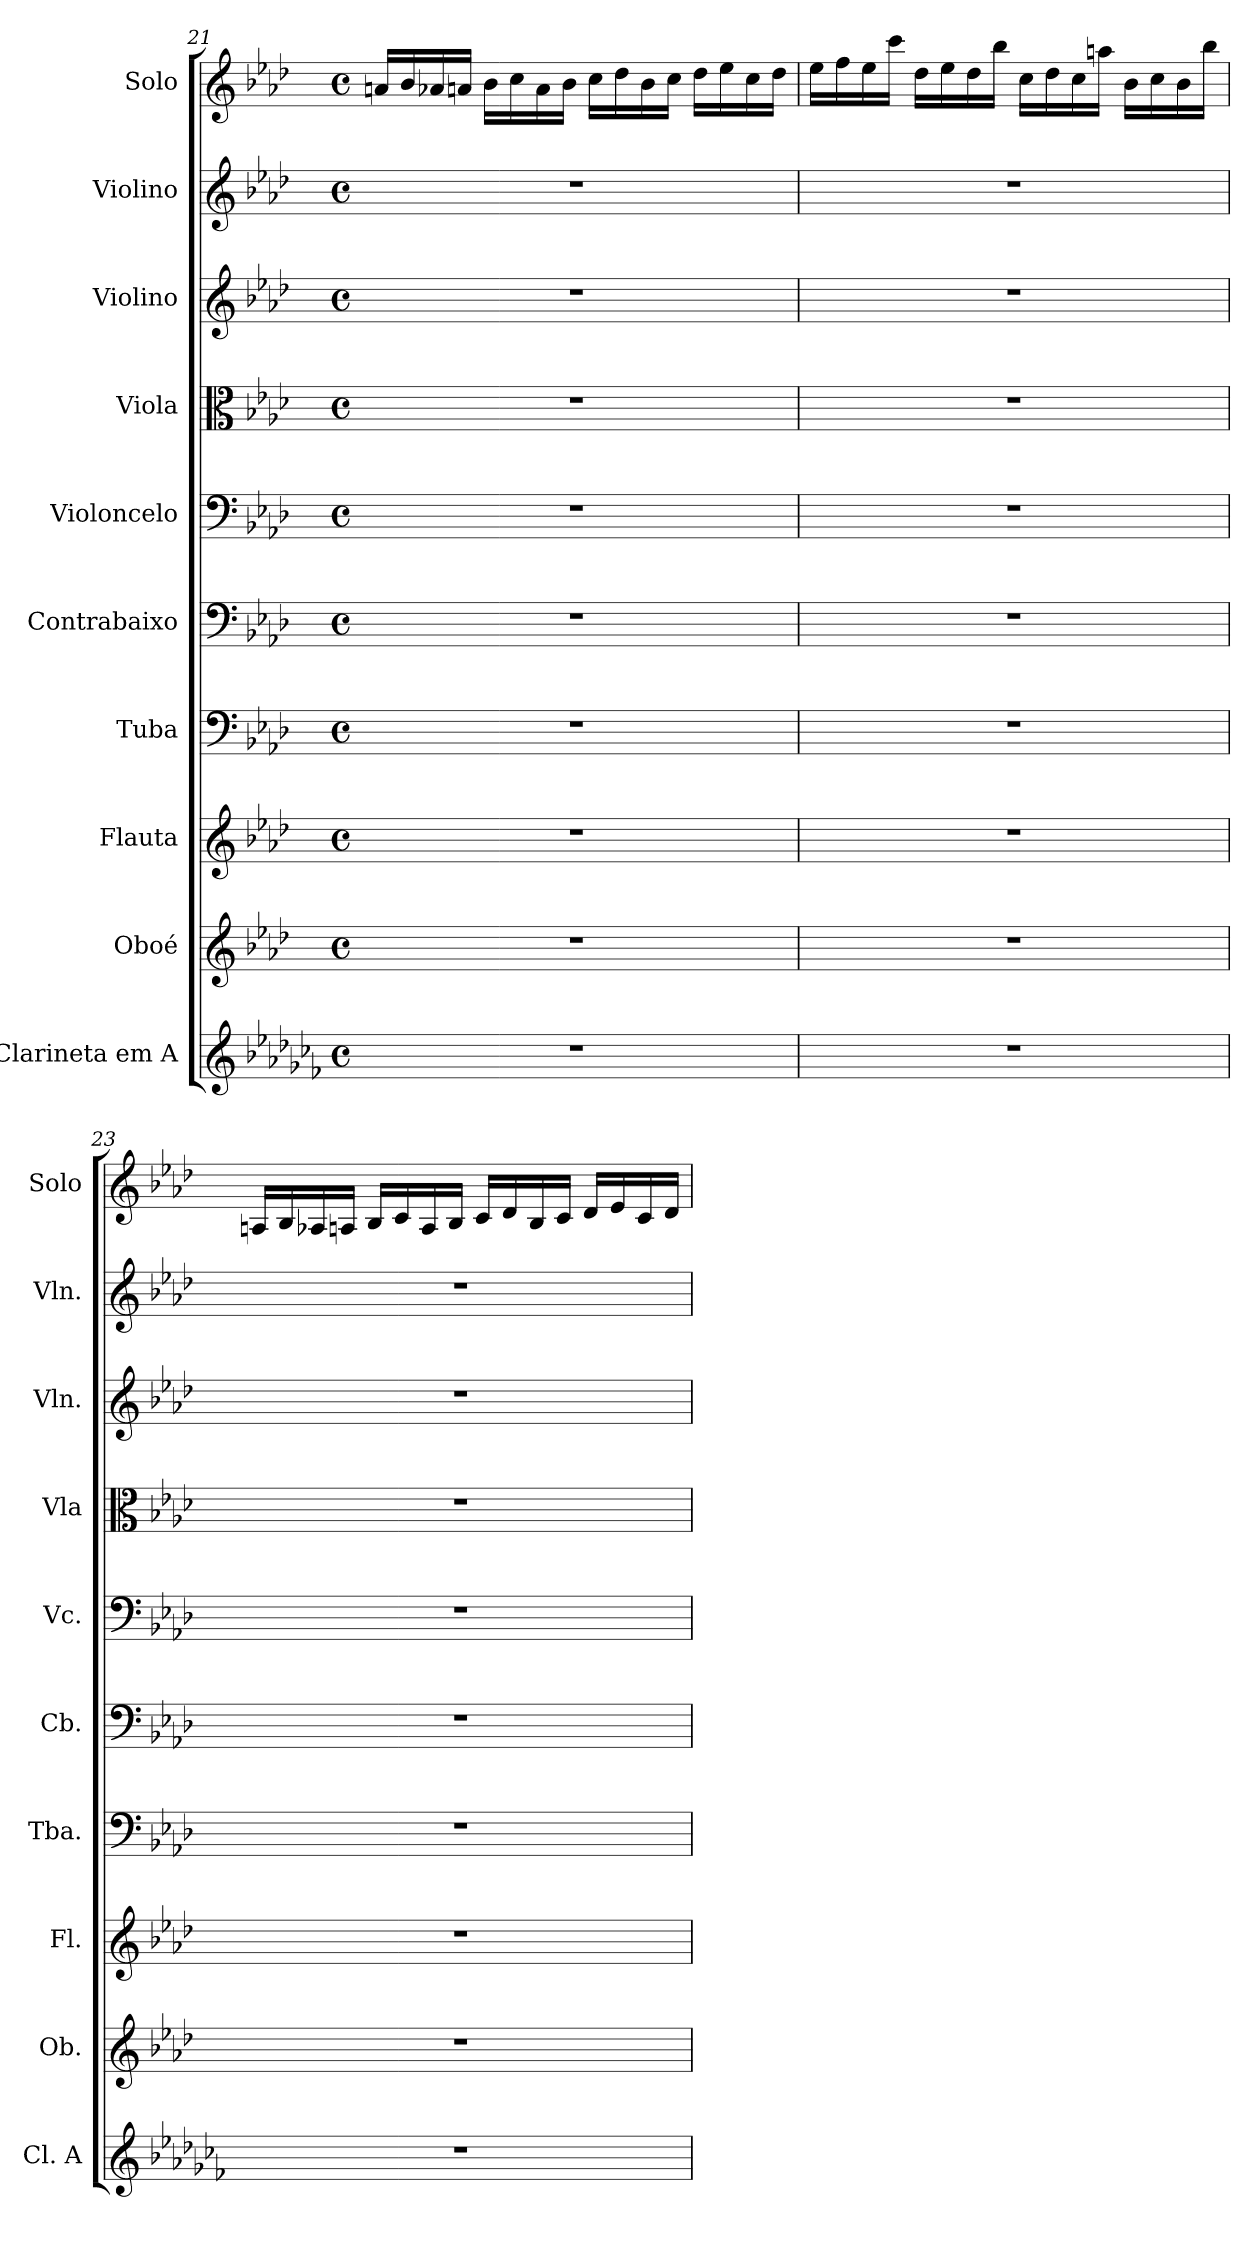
**kern	**kern	**kern	**kern	**kern	**kern	**kern	**kern	**kern	**kern
*part10	*part9	*part8	*part7	*part6	*part5	*part4	*part3	*part2	*part1
*staff10	*staff9	*staff8	*staff7	*staff6	*staff5	*staff4	*staff3	*staff2	*staff1
*I"Clarineta em A	*I"Oboé	*I"Flauta	*I"Tuba	*I"Contrabaixo	*I"Violoncelo	*I"Viola	*I"Violino	*I"Violino	*I"Solo
*I'Cl. A	*I'Ob.	*I'Fl.	*I'Tba.	*I'Cb.	*I'Vc.	*I'Vla	*I'Vln.	*I'Vln.	*I'Solo
*clefG2	*clefG2	*clefG2	*clefF4	*clefF4	*clefF4	*clefC3	*clefG2	*clefG2	*clefG2
*ITrd2c3	*	*	*	*ITrd7c12	*	*	*	*	*
*k[b-e-a-d-]	*k[b-e-a-d-]	*k[b-e-a-d-]	*k[b-e-a-d-]	*k[b-e-a-d-]	*k[b-e-a-d-]	*k[b-e-a-d-]	*k[b-e-a-d-]	*k[b-e-a-d-]	*k[b-e-a-d-]
*M4/4	*M4/4	*M4/4	*M4/4	*M4/4	*M4/4	*M4/4	*M4/4	*M4/4	*M4/4
*met(c)	*met(c)	*met(c)	*met(c)	*met(c)	*met(c)	*met(c)	*met(c)	*met(c)	*met(c)
=21	=21	=21	=21	=21	=21	=21	=21	=21	=21
1r	1r	1r	1r	1r	1r	1r	1r	1r	16an/LL
.	.	.	.	.	.	.	.	.	16b-/
.	.	.	.	.	.	.	.	.	16a-X/
.	.	.	.	.	.	.	.	.	16an/JJ
.	.	.	.	.	.	.	.	.	16b-\LL
.	.	.	.	.	.	.	.	.	16cc\
.	.	.	.	.	.	.	.	.	16a\
.	.	.	.	.	.	.	.	.	16b-\JJ
.	.	.	.	.	.	.	.	.	16cc\LL
.	.	.	.	.	.	.	.	.	16dd-\
.	.	.	.	.	.	.	.	.	16b-\
.	.	.	.	.	.	.	.	.	16cc\JJ
.	.	.	.	.	.	.	.	.	16dd-\LL
.	.	.	.	.	.	.	.	.	16ee-\
.	.	.	.	.	.	.	.	.	16cc\
.	.	.	.	.	.	.	.	.	16dd-\JJ
!!LO:LB:g=z
=22	=22	=22	=22	=22	=22	=22	=22	=22	=22
1r	1r	1r	1r	1r	1r	1r	1r	1r	16ee-\LL
.	.	.	.	.	.	.	.	.	16ff\
.	.	.	.	.	.	.	.	.	16ee-\
.	.	.	.	.	.	.	.	.	16ccc\JJ
.	.	.	.	.	.	.	.	.	16dd-\LL
.	.	.	.	.	.	.	.	.	16ee-\
.	.	.	.	.	.	.	.	.	16dd-\
.	.	.	.	.	.	.	.	.	16bb-\JJ
.	.	.	.	.	.	.	.	.	16cc\LL
.	.	.	.	.	.	.	.	.	16dd-\
.	.	.	.	.	.	.	.	.	16cc\
.	.	.	.	.	.	.	.	.	16aan\JJ
.	.	.	.	.	.	.	.	.	16b-\LL
.	.	.	.	.	.	.	.	.	16cc\
.	.	.	.	.	.	.	.	.	16b-\
.	.	.	.	.	.	.	.	.	16bb-\JJ
=23	=23	=23	=23	=23	=23	=23	=23	=23	=23
1r	1r	1r	1r	1r	1r	1r	1r	1r	16An/LL
.	.	.	.	.	.	.	.	.	16B-/
.	.	.	.	.	.	.	.	.	16A-X/
.	.	.	.	.	.	.	.	.	16An/JJ
.	.	.	.	.	.	.	.	.	16B-/LL
.	.	.	.	.	.	.	.	.	16c/
.	.	.	.	.	.	.	.	.	16A/
.	.	.	.	.	.	.	.	.	16B-/JJ
.	.	.	.	.	.	.	.	.	16c/LL
.	.	.	.	.	.	.	.	.	16d-/
.	.	.	.	.	.	.	.	.	16B-/
.	.	.	.	.	.	.	.	.	16c/JJ
.	.	.	.	.	.	.	.	.	16d-/LL
.	.	.	.	.	.	.	.	.	16e-/
.	.	.	.	.	.	.	.	.	16c/
.	.	.	.	.	.	.	.	.	16d-/JJ
=	=	=	=	=	=	=	=	=	=
*-	*-	*-	*-	*-	*-	*-	*-	*-	*-
